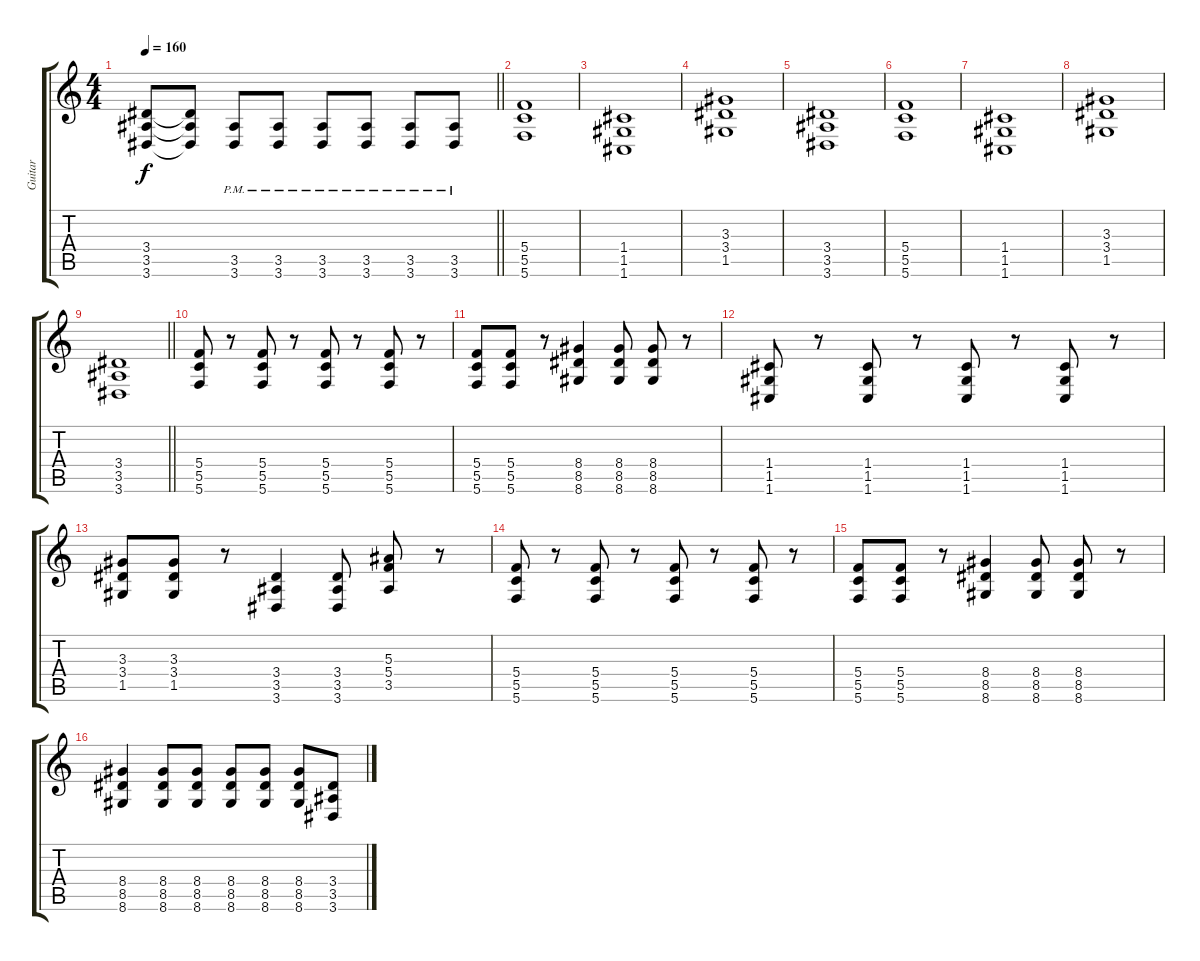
\track ("Guitar" "Guitar") {instrument distortionguitar}
\staff {score tabs}
\tuning (D4 A3 F3 C3 G2 C2) {hide}
\ts (4 4)
\tempo 160
\clef g2
\barLineRight lightlight
\ks c
(3.4{t} 3.5{t} 3.6{t}).8{dy f} (3.4{t} 3.5{t} 3.6{t}).8 (3.5{pm} 3.6{pm}).8 (3.5{pm} 3.6{pm}).8 (3.5{pm} 3.6{pm}).8 (3.5{pm} 3.6{pm}).8 (3.5{pm} 3.6{pm}).8 (3.5{pm} 3.6{pm}).8 |
\section ("" " ")
(5.4 5.5 5.6).1 |
(1.4 1.5 1.6).1 |
(3.3 3.4 1.5).1 |
(3.4 3.5 3.6).1 |
(5.4 5.5 5.6).1 |
(1.4 1.5 1.6).1 |
(3.3 3.4 1.5).1 |
\barLineRight lightlight
(3.4 3.5 3.6).1 |
\section ("" " ")
(5.4 5.5 5.6).8 r.8 (5.4 5.5 5.6).8 r.8 (5.4 5.5 5.6).8 r.8 (5.4 5.5 5.6).8 r.8 |
(5.4 5.5 5.6).8 (5.4 5.5 5.6).8 r.8 (8.4 8.5 8.6).4 (8.4 8.5 8.6).8 (8.4 8.5 8.6).8 r.8 |
(1.4 1.5 1.6).8 r.8 (1.4 1.5 1.6).8 r.8 (1.4 1.5 1.6).8 r.8 (1.4 1.5 1.6).8 r.8 |
(3.3 3.4 1.5).8 (3.3 3.4 1.5).8 r.8 (3.4 3.5 3.6).4 (3.4 3.5 3.6).8 (5.3 5.4 3.5).8 r.8 |
(5.4 5.5 5.6).8 r.8 (5.4 5.5 5.6).8 r.8 (5.4 5.5 5.6).8 r.8 (5.4 5.5 5.6).8 r.8 |
(5.4 5.5 5.6).8 (5.4 5.5 5.6).8 r.8 (8.4 8.5 8.6).4 (8.4 8.5 8.6).8 (8.4 8.5 8.6).8 r.8 |
(8.4 8.5 8.6).4 (8.4 8.5 8.6).8 (8.4 8.5 8.6).8 (8.4 8.5 8.6).8 (8.4 8.5 8.6).8 (8.4 8.5 8.6).8 (3.4 3.5 3.6).8
